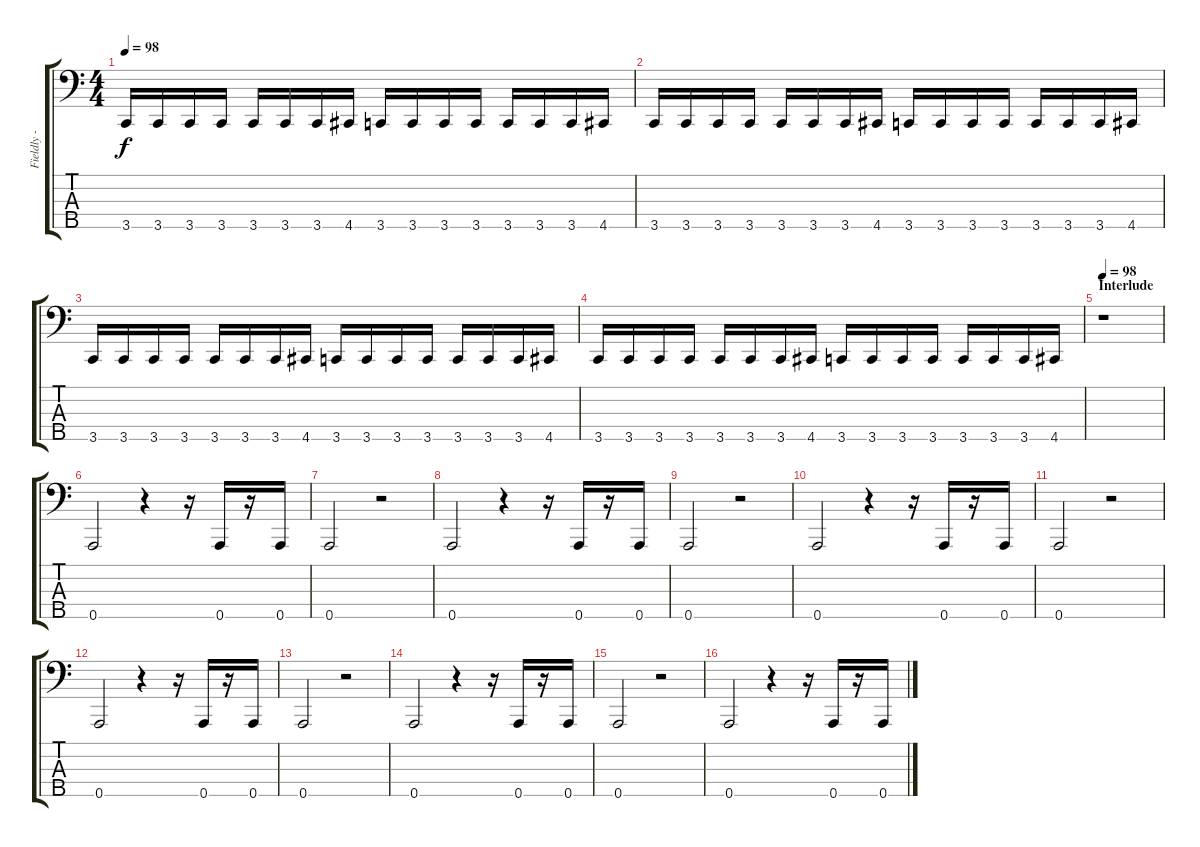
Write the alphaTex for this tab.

\track ("Fieldly - Bass" "Fieldly - ") {instrument fretlessbass}
\staff {score tabs}
\tuning (F2 C2 G1 D1 A0) {hide}
\ts (4 4)
\tempo 98
\clef f4
\ks c
3.5.16{dy f} 3.5.16 3.5.16 3.5.16 3.5.16 3.5.16 3.5.16 4.5.16 3.5.16 3.5.16 3.5.16 3.5.16 3.5.16 3.5.16 3.5.16 4.5.16 |
3.5.16 3.5.16 3.5.16 3.5.16 3.5.16 3.5.16 3.5.16 4.5.16 3.5.16 3.5.16 3.5.16 3.5.16 3.5.16 3.5.16 3.5.16 4.5.16 |
3.5.16 3.5.16 3.5.16 3.5.16 3.5.16 3.5.16 3.5.16 4.5.16 3.5.16 3.5.16 3.5.16 3.5.16 3.5.16 3.5.16 3.5.16 4.5.16 |
3.5.16 3.5.16 3.5.16 3.5.16 3.5.16 3.5.16 3.5.16 4.5.16 3.5.16 3.5.16 3.5.16 3.5.16 3.5.16 3.5.16 3.5.16 4.5.16 |
\section ("" "Interlude")
\tempo 98
r.1{volume 16 instrument synthbass1} |
0.5.2 r.4 r.16 0.5.16 r.16 0.5.16 |
0.5.2 r.2 |
0.5.2 r.4 r.16 0.5.16 r.16 0.5.16 |
0.5.2 r.2 |
0.5.2 r.4 r.16 0.5.16 r.16 0.5.16 |
0.5.2 r.2 |
0.5.2 r.4 r.16 0.5.16 r.16 0.5.16 |
0.5.2 r.2 |
0.5.2 r.4 r.16 0.5.16 r.16 0.5.16 |
0.5.2 r.2 |
0.5.2 r.4 r.16 0.5.16 r.16 0.5.16
